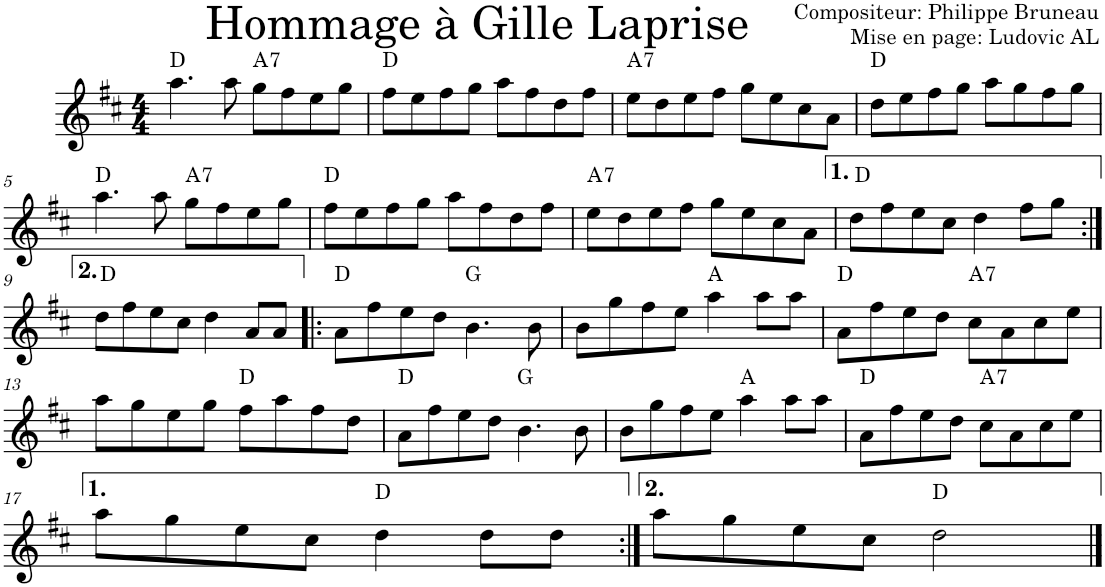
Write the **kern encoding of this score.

**kern	**harte
*part1	*part1
*staff1	*
*I"Violon	*
*I'Vln.	*
*clefG2	*
*k[f#c#]	*
*M4/4	*
=1	=1
4.aa\	D:maj
8aa\	.
!	!LO:H:kt=7
8gg\L	A:7
8ff#\	.
8ee\	.
8gg\J	.
=2	=2
8ff#\L	D:maj
8ee\	.
8ff#\	.
8gg\J	.
8aa\L	.
8ff#\	.
8dd\	.
8ff#\J	.
=3	=3
!	!LO:H:kt=7
8ee\L	A:7
8dd\	.
8ee\	.
8ff#\J	.
8gg\L	.
8ee\	.
8cc#\	.
8a\J	.
=4	=4
8dd\L	D:maj
8ee\	.
8ff#\	.
8gg\J	.
8aa\L	.
8gg\	.
8ff#\	.
8gg\J	.
!!LO:LB:g=z
=5	=5
4.aa\	D:maj
8aa\	.
!	!LO:H:kt=7
8gg\L	A:7
8ff#\	.
8ee\	.
8gg\J	.
=6	=6
8ff#\L	D:maj
8ee\	.
8ff#\	.
8gg\J	.
8aa\L	.
8ff#\	.
8dd\	.
8ff#\J	.
=7	=7
!	!LO:H:kt=7
8ee\L	A:7
8dd\	.
8ee\	.
8ff#\J	.
8gg\L	.
8ee\	.
8cc#\	.
8a\J	.
=8	=8
8dd\L	D:maj
8ff#\	.
8ee\	.
8cc#\J	.
4dd\	.
8ff#\L	.
8gg\J	.
!!LO:LB:g=z
=9:|!	=9:|!
8dd\L	D:maj
8ff#\	.
8ee\	.
8cc#\J	.
4dd\	.
8a/L	.
8a/J	.
=10!|:	=10!|:
8a\L	D:maj
8ff#\	.
8ee\	.
8dd\J	.
4.b\	G:maj
8b\	.
=11	=11
8b\L	.
8gg\	.
8ff#\	.
8ee\J	.
4aa\	A:maj
8aa\L	.
8aa\J	.
=12	=12
8a\L	D:maj
8ff#\	.
8ee\	.
8dd\J	.
!	!LO:H:kt=7
8cc#\L	A:7
8a\	.
8cc#\	.
8ee\J	.
!!LO:LB:g=z
=13	=13
8aa\L	.
8gg\	.
8ee\	.
8gg\J	.
8ff#\L	D:maj
8aa\	.
8ff#\	.
8dd\J	.
=14	=14
8a\L	D:maj
8ff#\	.
8ee\	.
8dd\J	.
4.b\	G:maj
8b\	.
=15	=15
8b\L	.
8gg\	.
8ff#\	.
8ee\J	.
4aa\	A:maj
8aa\L	.
8aa\J	.
=16	=16
8a\L	D:maj
8ff#\	.
8ee\	.
8dd\J	.
!	!LO:H:kt=7
8cc#\L	A:7
8a\	.
8cc#\	.
8ee\J	.
!!LO:LB:g=z
=17	=17
8aa\L	.
8gg\	.
8ee\	.
8cc#\J	.
4dd\	D:maj
8dd\L	.
8dd\J	.
=18:|!	=18:|!
8aa\L	.
8gg\	.
8ee\	.
8cc#\J	.
2dd\	D:maj
==	==
*-	*-
